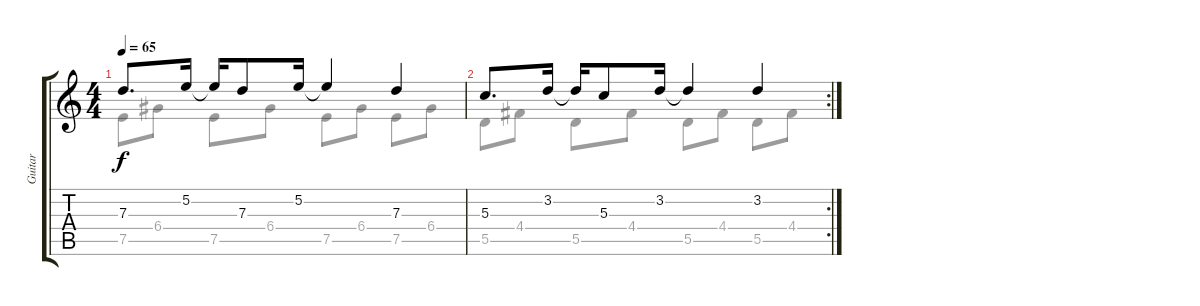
\track ("Guitar" "Guitar") {instrument acousticguitarsteel}
\staff {score tabs}
\tuning (E4 B3 G3 D3 A2 E2) {hide}
\voice
\ts (4 4)
\tempo 65
\clef g2
\ks c
7.3.8{d dy f instrument acousticguitarsteel beam Up} 5.2.16{beam Up} 5.2{t}.16{beam Up} 7.3.8{beam Up} 5.2.16{beam Up} 5.2{t}.4{beam Up} 7.3.4{beam Up} |
\rc 2
5.3.8{d beam Up} 3.2.16{beam Up} 3.2{t}.16{beam Up} 5.3.8{beam Up} 3.2.16{beam Up} 3.2{t}.4{beam Up} 3.2.4{beam Up}
\voice
\clef g2
\ottava regular
\simile none
\ks c
7.5.8{dy f} 6.4.8 7.5.8 6.4.8 7.5.8 6.4.8 7.5.8 6.4.8 |
5.5.8 4.4.8 5.5.8 4.4.8 5.5.8 4.4.8 5.5.8 4.4.8
